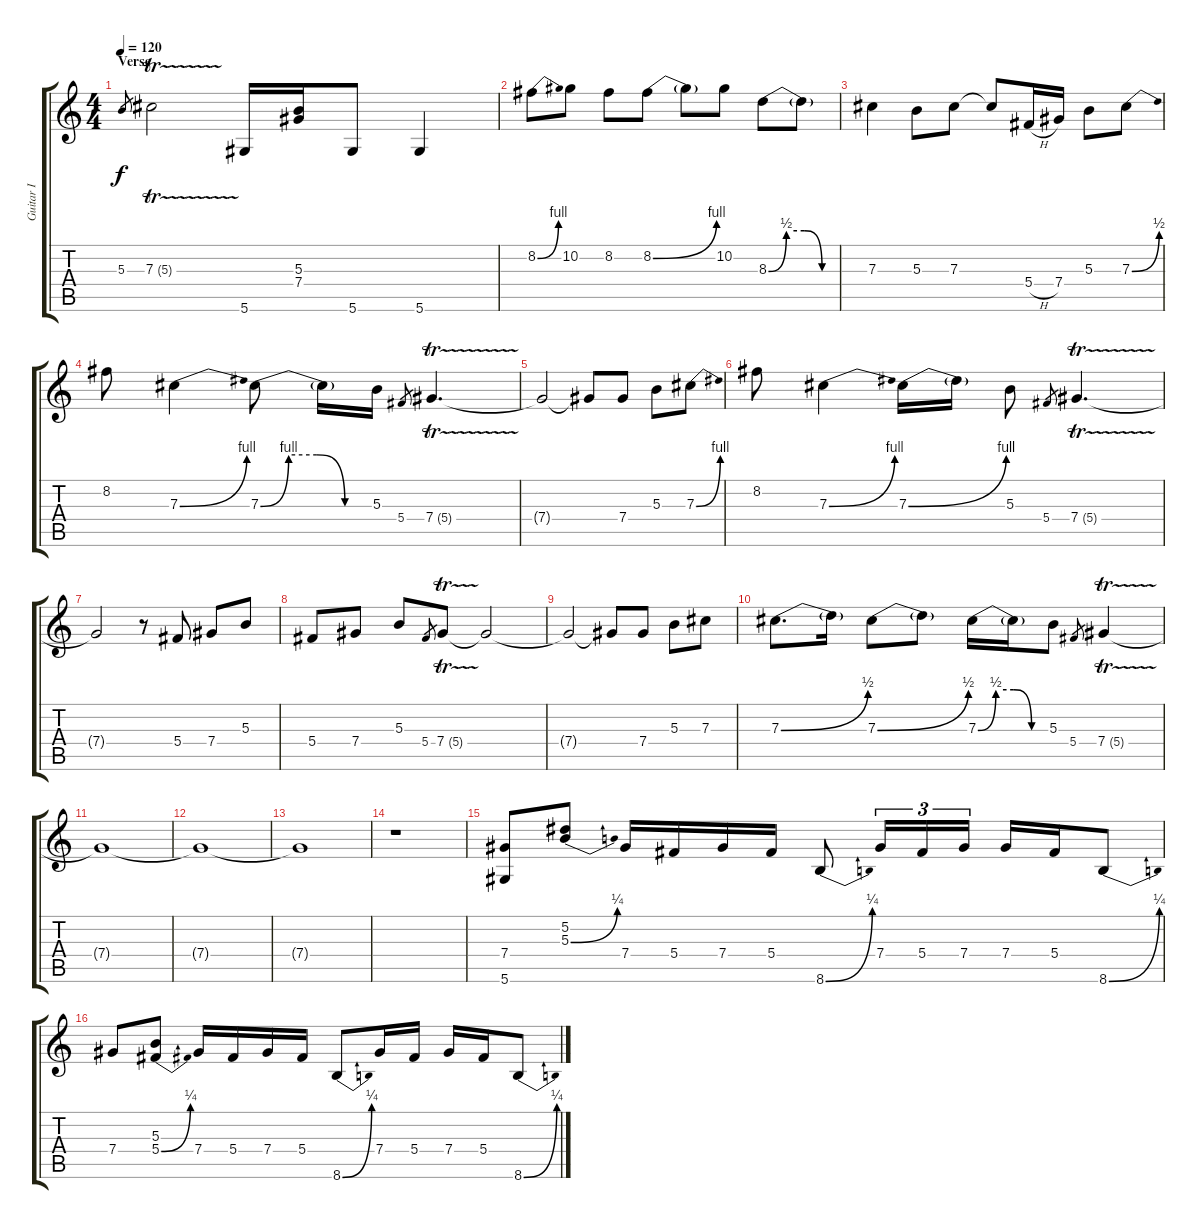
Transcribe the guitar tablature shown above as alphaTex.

\track ("Guitar I" "Guitar I") {instrument overdrivenguitar}
\staff {score tabs}
\tuning (Eb4 Bb3 Gb3 Db3 Ab2 Eb2) {hide}
\ts (4 4)
\section ("" "Verse")
\tempo 120
\clef g2
\ks c
5.3.8{gr dy f} 7.3{tr (5 16)}.2 5.6.16 (5.3 7.4).16 5.6.8 5.6.4 |
8.2{be (bend 0 0 60 4)}.8 10.2.8 8.2.8 8.2{be (bend 0 0 60 4)}.8 8.2{t}.8 10.2.8 8.3{be (custom 0 0 15 2 30 2 45 0 60 0)}.8 8.3{t}.8 |
7.3.4 5.3.8 7.3.8 7.3{t}.8 5.4{h}.16 7.4.16 5.3.8 7.3{be (bend 0 0 60 2)}.8 |
8.2.8 7.3{be (bend 0 0 60 4)}.4 7.3{be (custom 0 0 15 4 30 4 45 0 60 0)}.8 7.3{t}.16 5.3.16 5.4.8{gr} 7.4{tr (5 16)}.4{d} |
7.4{t}.2 7.4{t}.8 7.4.8 5.3.8 7.3{be (bend 0 0 60 4)}.8 |
8.2.8 7.3{be (bend 0 0 60 4)}.4 7.3{be (bend 0 0 60 4)}.16 7.3{t}.16 5.3.8 5.4.8{gr} 7.4{tr (5 16)}.4{d} |
7.4{t}.2 r.8 5.4.8 7.4.8 5.3.8 |
5.4.8 7.4.8 5.3.8 5.4.8{gr} 7.4{tr (5 16)}.8 7.4{t}.2 |
7.4{t}.2 7.4{t}.8 7.4.8 5.3.8 7.3.8 |
7.3{be (bend 0 0 60 2)}.8{d} 7.3{t}.16 7.3{be (bend 0 0 60 2)}.8 7.3{t}.8 7.3{be (custom 0 0 15 2 30 2 45 0 60 0)}.16 7.3{t}.16 5.3.8 5.4.8{gr} 7.4{tr (5 16)}.4 |
7.4{t}.1 |
7.4{t}.1 |
7.4{t}.1 |
r.1 |
(7.4 5.6).8 (5.2 5.3{be (bend 0 0 60 1)}).8 7.4.16 5.4.16 7.4.16 5.4.16 8.6{be (bend 0 0 60 1)}.8 7.4.16{tu (3 2)} 5.4.16{tu (3 2)} 7.4.16{tu (3 2)} 7.4.16 5.4.16 8.6{be (bend 0 0 60 1)}.8 |
7.4.8 (5.3 5.4{be (bend 0 0 60 1)}).8 7.4.16 5.4.16 7.4.16 5.4.16 8.6{be (bend 0 0 60 1)}.8 7.4.16 5.4.16 7.4.16 5.4.16 8.6{be (bend 0 0 60 1)}.8
